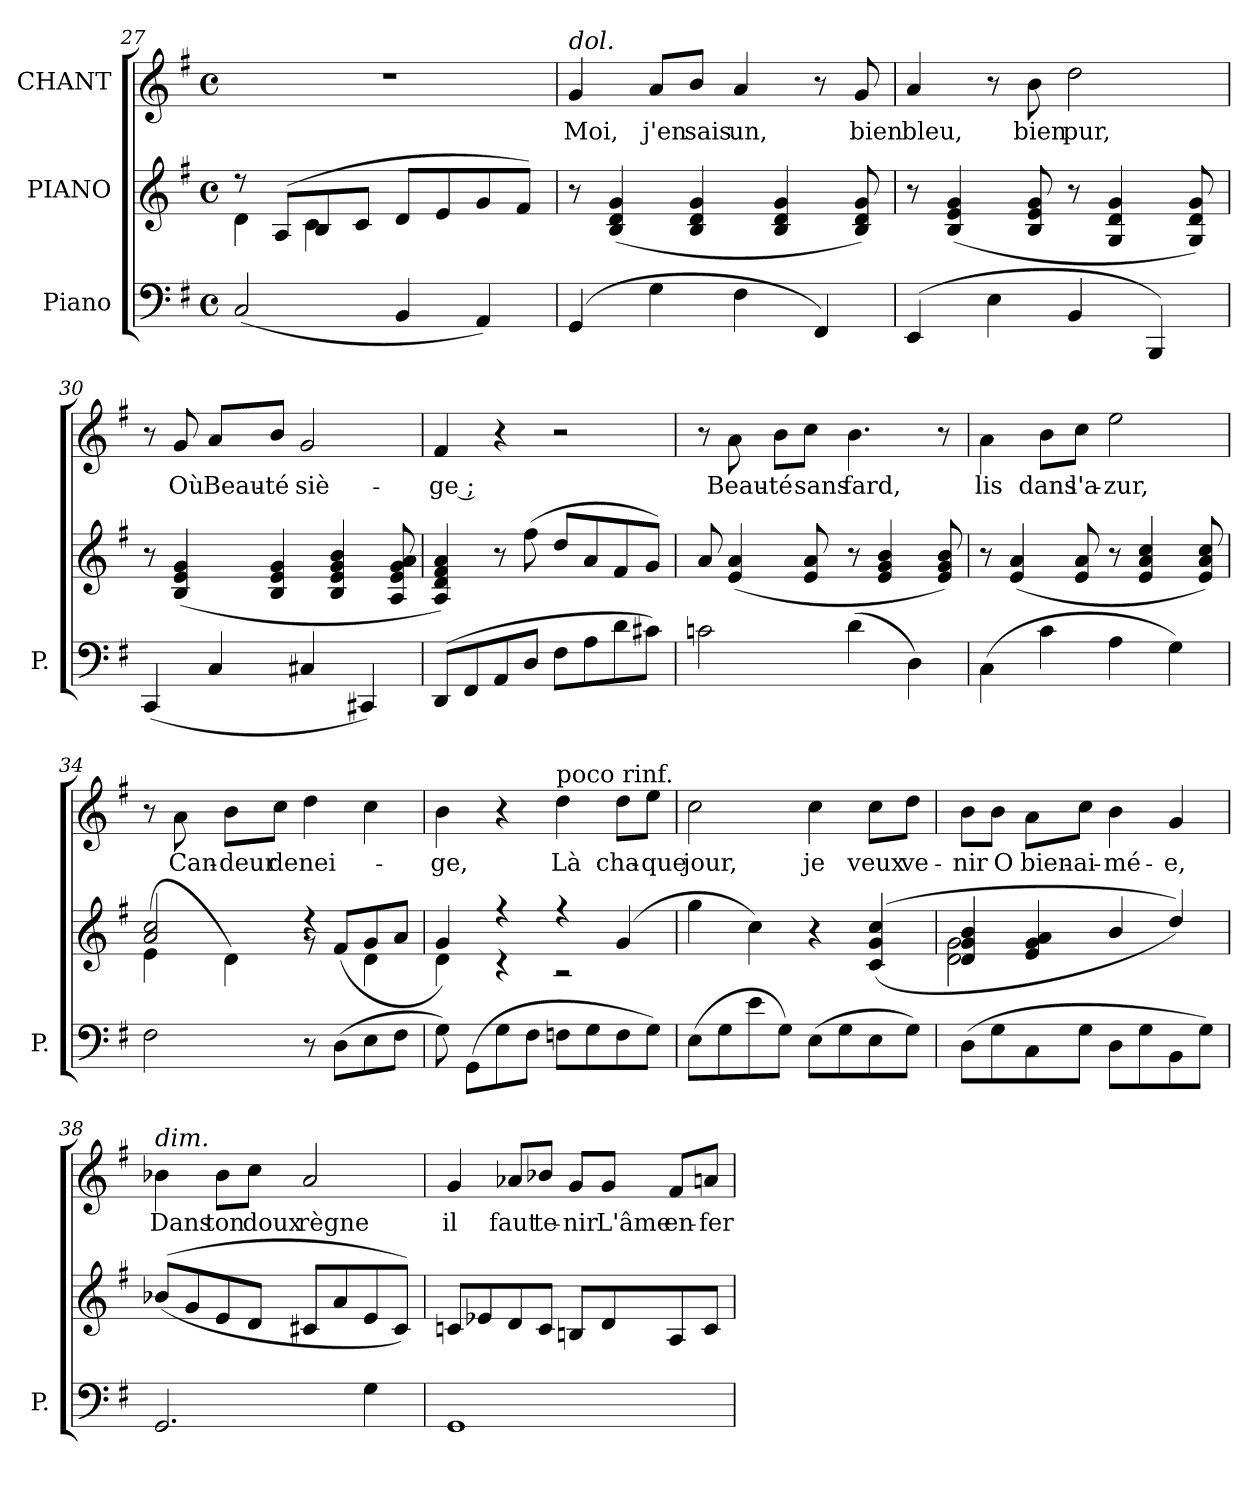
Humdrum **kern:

**kern	**kern	**kern	**text
*part3	*part2	*part1	*part1
*staff3	*staff2	*staff1	*staff1
*I"Piano	*I"PIANO	*I"CHANT	*
*I'P.	*	*	*
*clefF4	*clefG2	*clefG2	*
*k[f#]	*k[f#]	*k[f#]	*
*M4/4	*M4/4	*M4/4	*
*met(c)	*met(c)	*met(c)	*
=27	=27	=27	=27
*	*^	*	*
(2C/	8r	4d\	1r	.
.	(8A/L	.	.	.
.	8B/	4c\	.	.
.	8c/J	.	.	.
4BB/	8d/L	2ryy	.	.
.	8e/	.	.	.
4AA/)	8g/	.	.	.
.	8f#/J)	.	.	.
*	*v	*v	*	*
!!LO:LB:g=z
=28	=28	=28	=28
!	!	!LO:TX:i:t=dol.	!
(4GG/	8r	4g/	Moi,
.	(4B/ 4d/ 4g/	.	.
4G\	.	8a/L	j'en
.	4B/ 4d/ 4g/	8b/J	sais
4F#\	.	4a/	un,
.	4B/ 4d/ 4g/	.	.
4FF#/)	.	8r	.
.	8B/ 8d/ 8g/)	8g/	bien
=29	=29	=29	=29
(4EE/	8r	4a/	bleu,
.	(4B/ 4e/ 4g/	.	.
4E\	.	8r	.
.	8B/ 8e/ 8g/	8b\	bien
4BB/	8r	2dd\	pur,
.	4G/ 4d/ 4g/	.	.
4BBB/)	.	.	.
.	8G/ 8d/ 8g/)	.	.
=30	=30	=30	=30
(4CC/	8r	8r	.
.	(4B/ 4e/ 4g/	8g/	Où
4C/	.	8a/L	Beau-
.	4B/ 4e/ 4g/	8b/J	-té
4C#X/	.	2g/	siè-
.	4B/ 4e/ 4g/ 4b/	.	.
4CC#X/)	.	.	.
.	8A/ 8e/ 8g/ 8a/	.	.
=31	=31	=31	=31
(8DD/L	4A/ 4d/ 4f#/ 4a/)	4f#/	-ge ;
8FF#/	.	.	.
8AA/	8r	4r	.
8D/J	(8ff#\	.	.
8F#\L	8dd/L	2r	.
8A\	8a/	.	.
8d\	8f#/	.	.
8c#X\J)	8g/J)	.	.
!!LO:LB:g=z
=32	=32	=32	=32
2cn\	8a/	8r	.
.	(4e/ 4a/	8a\	Beau-
.	.	8b\L	-té
.	8e/ 8a/	8cc\J	sans
(4d\	8r	4.b\	fard,
.	4e/ 4g/ 4b/	.	.
4D\)	.	.	.
.	8e/ 8g/ 8b/)	8r	.
=33	=33	=33	=33
(4C\	8r	4a\	lis
.	(4e/ 4a/	.	.
4c\	.	8b\L	dans
.	8e/ 8a/	8cc\J	l'a-
4A\	8r	2ee\	-zur,
.	4e/ 4a/ 4cc/	.	.
4G\)	.	.	.
.	8e/ 8a/ 8cc/)	.	.
=34	=34	=34	=34
*	*^	*	*
2F#\	(4e\	2a/ 2cc/	8r	.
.	.	.	8a\	Can-
.	4d\)	.	8b\L	-deur
.	.	.	8cc\J	de
8r	4r	8r	4dd\	nei-
(8D\L	.	(8f#/L	.	.
8E\	4d\	8g/	4cc\	.
8F#\J	.	8a/J	.	.
!!LO:LB:g=z
=35	=35	=35	=35	=35
8G\)	4g/)	4d\	4b\	-ge,
(8GG\L	.	.	.	.
8G\	4r	4r	4r	.
8F#\J	.	.	.	.
!	!	!	!LO:TX:t=poco rinf.	!
8Fn\L	4r	2r	4dd\	Là
8G\	.	.	.	.
8F\	((4g/	.	8dd\L	cha-
8G\J)	.	.	8ee\J	-que
*	*v	*v	*	*
=36	=36	=36	=36
(8E\L	4gg\	2cc\	jour,
8G\	.	.	.
8e\	4cc\)	.	.
8G\J)	.	.	.
(8E\L	4r	4cc\	je
8G\	.	.	.
8E\	((4c/ 4g/ 4cc/	8cc\L	veux
8G\J)	.	8dd\J	ve-
=37	=37	=37	=37
*	*^	*	*
(8D\L	4d/ 4g/ 4b/	2d\ 2g\	8b\L	-nir
8G\	.	.	8b\J	O
8C\	4e/ 4g/ 4a/	.	8a\L	bien-
8G\J	.	.	8cc\J	-ai-
8D\L	4b/	2ryy	4b\	-mé-
8G\	.	.	.	.
8BB\	4dd/))	.	4g/	-e,
8G\J)	.	.	.	.
*	*v	*v	*	*
!!LO:PB:g=z
=38	=38	=38	=38
!	!	!LO:TX:i:t=dim.	!
2.GG/	((8b-X/L	4b-X\	Dans
.	8g/	.	.
.	8e/	8b-\L	ton
.	8d/J	8cc\J	doux
.	8c#X/L	2a/	règne
.	8a/	.	.
4G\	8e/	.	.
.	8c#/J))	.	.
=39	=39	=39	=39
1GG/	8cn/L	4g/	il
.	8e-X/	.	.
.	8d/	8a-X/L	faut
.	8c/J	8b-X/J	te-
.	8Bn/L	8g/L	-nir
.	8d/	8g/J	L'âme
.	8A/	8f#/L	en-
.	8c/J	8an/J	-fer-
=	=	=	=
*-	*-	*-	*-
